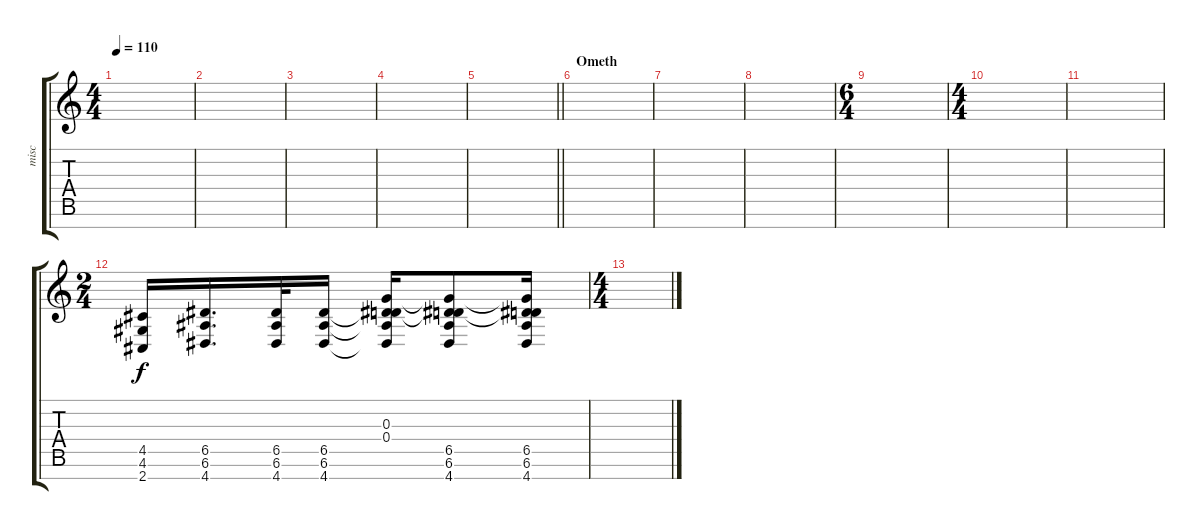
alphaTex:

\track ("misc" "misc") {instrument acousticguitarsteel}
\staff {score tabs}
\tuning (E4 B3 G3 D3 A2 E2 B1) {hide}
\ts (4 4)
\tempo 110
\clef g2
\ks c
|
|
|
|
\barLineRight lightlight
|
\section ("" "Ometh")
|
|
|
\ts (6 4)
|
\ts (4 4)
|
|
\ts (2 4)
(4.5 4.6 2.7).16{instrument acousticguitarsteel} (6.5 6.6 4.7).16{d} (6.5 6.6 4.7).32 (6.5 6.6 4.7).16 (0.3 0.4 6.5{t} 6.6{t} 4.7{t}).16 (0.3{t} 0.4{t} 6.5 6.6 4.7).8 (0.3{t} 0.4{t} 6.5 6.6 4.7).16 |
\ts (4 4)
